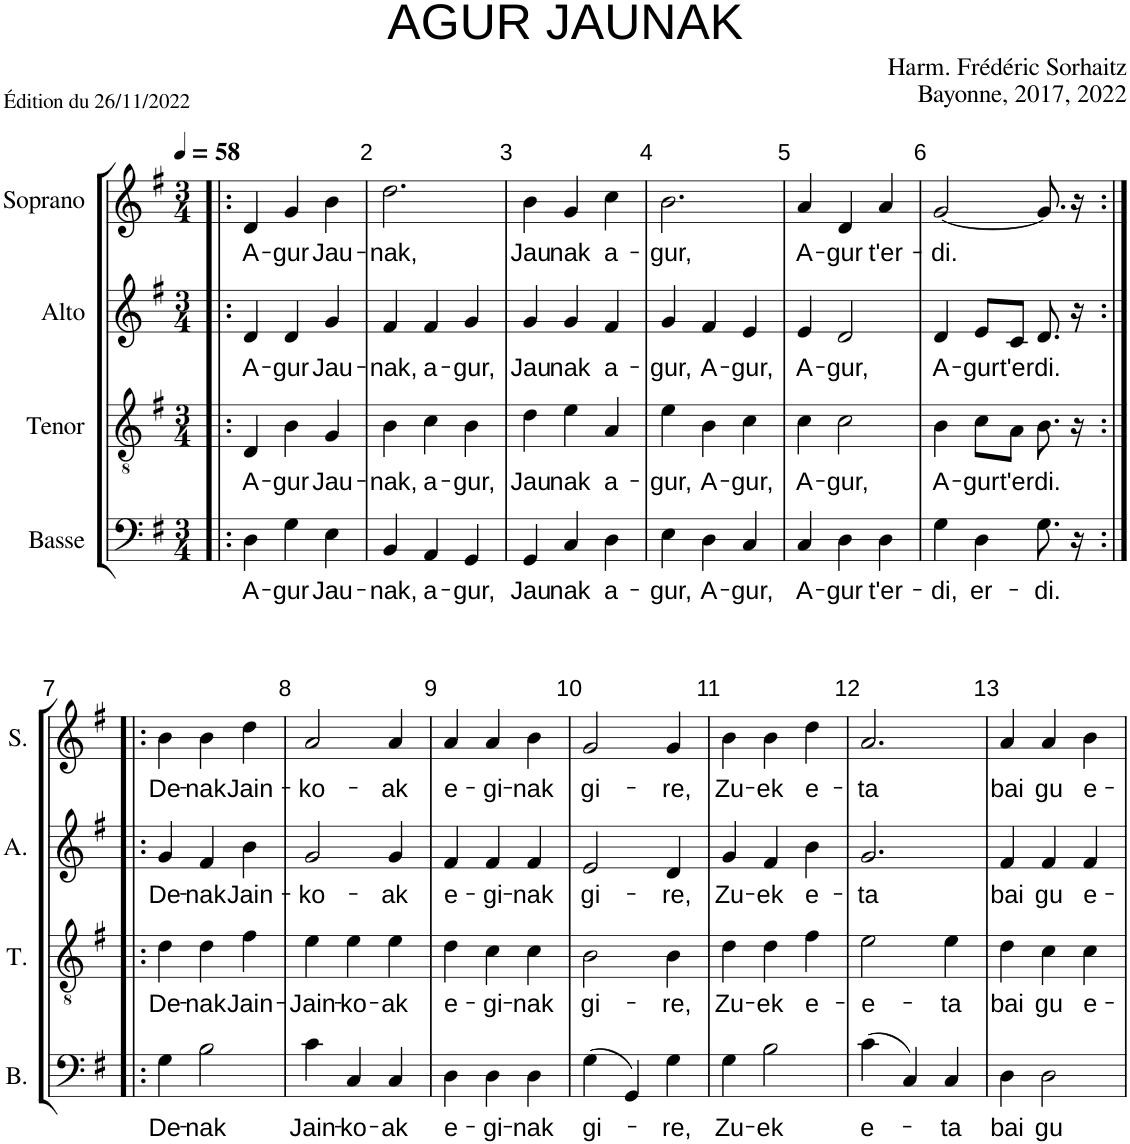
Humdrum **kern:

**kern	**text	**kern	**text	**kern	**text	**kern	**text
*part4	*part4	*part3	*part3	*part2	*part2	*part1	*part1
*staff4	*staff4	*staff3	*staff3	*staff2	*staff2	*staff1	*staff1
*I"Basse	*	*I"Tenor	*	*I"Alto	*	*I"Soprano	*
*I'B.	*	*I'T.	*	*I'A.	*	*I'S.	*
*clefF4	*	*clefGv2	*	*clefG2	*	*clefG2	*
*k[f#]	*	*k[f#]	*	*k[f#]	*	*k[f#]	*
*M3/4	*	*M3/4	*	*M3/4	*	*M3/4	*
*MM58	*	*MM58	*	*MM58	*	*MM58	*
=1!|:	=1!|:	=1!|:	=1!|:	=1!|:	=1!|:	=1!|:	=1!|:
!	!LO:LY:b	!	!LO:LY:b	!	!LO:LY:b	!	!LO:LY:b
4D\	A-	4D/	A-	4d/	A-	4d/	A-
!	!LO:LY:b	!	!LO:LY:b	!	!LO:LY:b	!	!LO:LY:b
4G\	-gur	4B\	-gur	4d/	-gur	4g/	-gur
!	!LO:LY:b	!	!LO:LY:b	!	!LO:LY:b	!	!LO:LY:b
4E\	Jau-	4G/	Jau-	4g/	Jau-	4b\	Jau-
=2	=2	=2	=2	=2	=2	=2	=2
!	!LO:LY:b	!	!LO:LY:b	!	!LO:LY:b	!	!LO:LY:b
4BB/	-nak,	4B\	-nak,	4f#/	-nak,	2.dd\	-nak,
!	!LO:LY:b	!	!LO:LY:b	!	!LO:LY:b	!	!
4AA/	a-	4c\	a-	4f#/	a-	.	.
!	!LO:LY:b	!	!LO:LY:b	!	!LO:LY:b	!	!
4GG/	-gur,	4B\	-gur,	4g/	-gur,	.	.
=3	=3	=3	=3	=3	=3	=3	=3
!	!LO:LY:b	!	!LO:LY:b	!	!LO:LY:b	!	!LO:LY:b
4GG/	Jau-	4d\	Jau-	4g/	Jau-	4b\	Jau-
!	!LO:LY:b	!	!LO:LY:b	!	!LO:LY:b	!	!LO:LY:b
4C/	-nak	4e\	-nak	4g/	-nak	4g/	-nak
!	!LO:LY:b	!	!LO:LY:b	!	!LO:LY:b	!	!LO:LY:b
4D\	a-	4A/	a-	4f#/	a-	4cc\	a-
=4	=4	=4	=4	=4	=4	=4	=4
!	!LO:LY:b	!	!LO:LY:b	!	!LO:LY:b	!	!LO:LY:b
4E\	-gur,	4e\	-gur,	4g/	-gur,	2.b\	-gur,
!	!LO:LY:b	!	!LO:LY:b	!	!LO:LY:b	!	!
4D\	A-	4B\	A-	4f#/	A-	.	.
!	!LO:LY:b	!	!LO:LY:b	!	!LO:LY:b	!	!
4C/	-gur,	4c\	-gur,	4e/	-gur,	.	.
=5	=5	=5	=5	=5	=5	=5	=5
!	!LO:LY:b	!	!LO:LY:b	!	!LO:LY:b	!	!LO:LY:b
4C/	A-	4c\	A-	4e/	A-	4a/	A-
!	!LO:LY:b	!	!LO:LY:b	!	!LO:LY:b	!	!LO:LY:b
4D\	-gur	2c\	-gur,	2d/	-gur,	4d/	-gur
!	!LO:LY:b	!	!	!	!	!	!LO:LY:b
4D\	t'er-	.	.	.	.	4a/	t'er-
=6	=6	=6	=6	=6	=6	=6	=6
!	!LO:LY:b	!	!LO:LY:b	!	!LO:LY:b	!	!LO:LY:b
4G\	-di,	4B\	A-	4d/	A-	[2g/	-di.
!	!LO:LY:b	!	!LO:LY:b	!	!LO:LY:b	!	!
4D\	er-	8c\L	-gur	8e/L	-gur	.	.
!	!	!	!LO:LY:b	!	!LO:LY:b	!	!
.	.	8A\J	t'er-	8c/J	t'er-	.	.
!	!LO:LY:b	!	!LO:LY:b	!	!LO:LY:b	!	!
8.G\	-di.	8.B\	-di.	8.d/	-di.	8.g/]	.
16r	.	16r	.	16r	.	16r	.
!!LO:LB:g=z
=7:|!|:	=7:|!|:	=7:|!|:	=7:|!|:	=7:|!|:	=7:|!|:	=7:|!|:	=7:|!|:
!	!LO:LY:b	!	!LO:LY:b	!	!LO:LY:b	!	!LO:LY:b
4G\	De-	4d\	De-	4g/	De-	4b\	De-
!	!LO:LY:b	!	!LO:LY:b	!	!LO:LY:b	!	!LO:LY:b
2B\	-nak	4d\	-nak	4f#/	-nak	4b\	-nak
!	!	!	!LO:LY:b	!	!LO:LY:b	!	!LO:LY:b
.	.	4f#\	Jain-	4b\	Jain-	4dd\	Jain-
=8	=8	=8	=8	=8	=8	=8	=8
!	!LO:LY:b	!	!LO:LY:b	!	!LO:LY:b	!	!LO:LY:b
4c\	Jain-	4e\	Jain-	2g/	-ko-	2a/	-ko-
!	!LO:LY:b	!	!LO:LY:b	!	!	!	!
4C/	-ko-	4e\	-ko-	.	.	.	.
!	!LO:LY:b	!	!LO:LY:b	!	!LO:LY:b	!	!LO:LY:b
4C/	-ak	4e\	-ak	4g/	-ak	4a/	-ak
=9	=9	=9	=9	=9	=9	=9	=9
!	!LO:LY:b	!	!LO:LY:b	!	!LO:LY:b	!	!LO:LY:b
4D\	e-	4d\	e-	4f#/	e-	4a/	e-
!	!LO:LY:b	!	!LO:LY:b	!	!LO:LY:b	!	!LO:LY:b
4D\	-gi-	4c\	-gi-	4f#/	-gi-	4a/	-gi-
!	!LO:LY:b	!	!LO:LY:b	!	!LO:LY:b	!	!LO:LY:b
4D\	-nak	4c\	-nak	4f#/	-nak	4b\	-nak
=10	=10	=10	=10	=10	=10	=10	=10
!	!LO:LY:b	!	!LO:LY:b	!	!LO:LY:b	!	!LO:LY:b
(4G\	gi-	2B\	gi-	2e/	gi-	2g/	gi-
4GG/)	.	.	.	.	.	.	.
!	!LO:LY:b	!	!LO:LY:b	!	!LO:LY:b	!	!LO:LY:b
4G\	-re,	4B\	-re,	4d/	-re,	4g/	-re,
=11	=11	=11	=11	=11	=11	=11	=11
!	!LO:LY:b	!	!LO:LY:b	!	!LO:LY:b	!	!LO:LY:b
4G\	Zu-	4d\	Zu-	4g/	Zu-	4b\	Zu-
!	!LO:LY:b	!	!LO:LY:b	!	!LO:LY:b	!	!LO:LY:b
2B\	-ek	4d\	-ek	4f#/	-ek	4b\	-ek
!	!	!	!LO:LY:b	!	!LO:LY:b	!	!LO:LY:b
.	.	4f#\	e-	4b\	e-	4dd\	e-
=12	=12	=12	=12	=12	=12	=12	=12
!	!LO:LY:b	!	!LO:LY:b	!	!LO:LY:b	!	!LO:LY:b
(4c\	e-	2e\	e-	2.g/	-ta	2.a/	-ta
4C/)	.	.	.	.	.	.	.
!	!LO:LY:b	!	!LO:LY:b	!	!	!	!
4C/	-ta	4e\	-ta	.	.	.	.
=13	=13	=13	=13	=13	=13	=13	=13
!	!LO:LY:b	!	!LO:LY:b	!	!LO:LY:b	!	!LO:LY:b
4D\	bai	4d\	bai	4f#/	bai	4a/	bai
!	!LO:LY:b	!	!LO:LY:b	!	!LO:LY:b	!	!LO:LY:b
2D\	gu	4c\	gu	4f#/	gu	4a/	gu
!	!	!	!LO:LY:b	!	!LO:LY:b	!	!LO:LY:b
.	.	4c\	e-	4f#/	e-	4b\	e-
=	=	=	=	=	=	=	=
*-	*-	*-	*-	*-	*-	*-	*-
